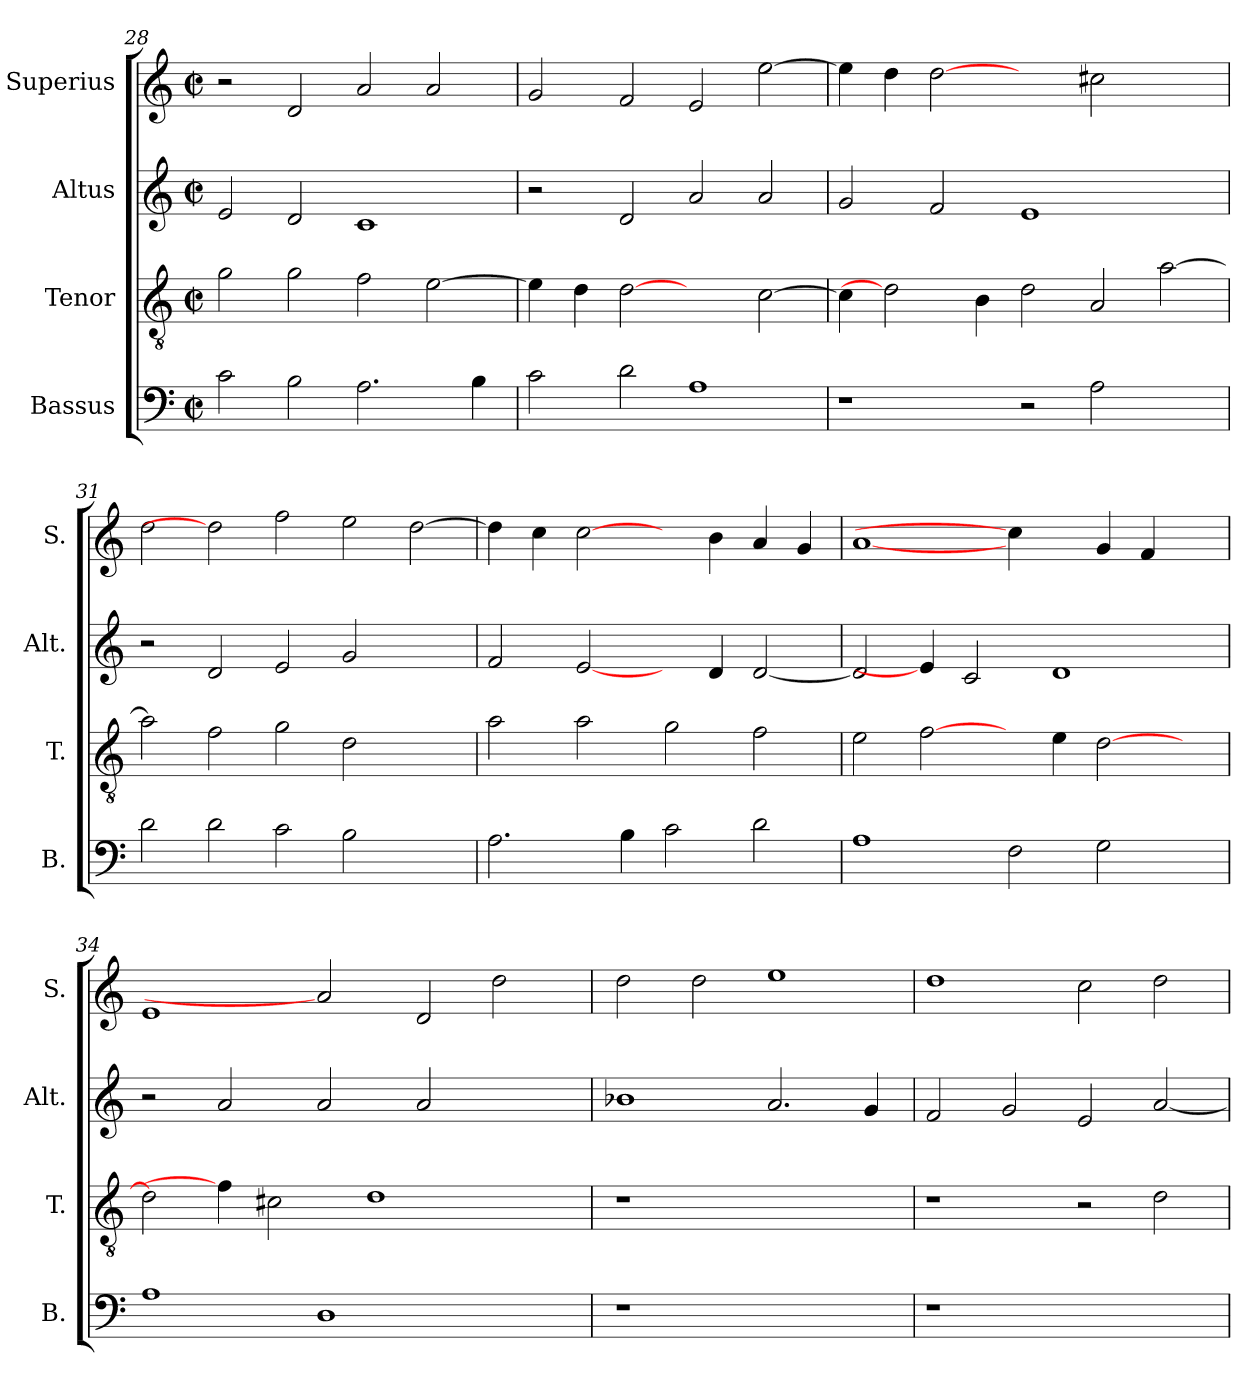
**kern	**kern	**kern	**kern
*part4	*part3	*part2	*part1
*staff4	*staff3	*staff2	*staff1
*I"Bassus	*I"Tenor	*I"Altus	*I"Superius
*I'B.	*I'T.	*I'Alt.	*I'S.
*clefF4	*clefGv2	*clefG2	*clefG2
*	*ITrd7c12	*	*
*k[]	*k[]	*k[]	*k[]
*C:	*C:	*C:	*C:
*M2/2	*M2/2	*M2/2	*M2/2
*met(c|)	*met(c|)	*met(c|)	*met(c|)
=28	=28	=28	=28
2ci\	2Gi\	2ei/	2r
2Bi\	2Gi\	2di/	2di/
2.Ai\	2Fi\	1ci	2ai/
.	[>2Ei\	.	2ai/
4Bi\	.	.	.
=29	=29	=29	=29
2ci\	4Ei\]	2r	2gi/
.	4Di\	.	.
2di\	[2Di	2di/	2fi/
1Ai	2ryy	2ai/	2ei/
.	[>2Ci\	2ai/	[>2eei\
=30	=30	=30	=30
1r	4Ci\]	2gi/	4eei\]
.	2Di]	.	4ddi\
.	.	2fi/	[2ddi
.	4BBi\	.	.
2r	2Di\	1ei	2ryy
2Ai\	2AAi/	.	2cc#Xi\
2ryy	[>2Ai\	2ryy	2ryy
!!LO:PB:g=z
=31	=31	=31	=31
2di\	2Ai\]	2r	2ddi\
2di\	2Fi\	2di/	2ddi]
2ci\	2Gi\	2ei/	2ffi\
2Bi\	2Di\	2gi/	2eei\
2ryy	2ryy	2ryy	[>2ddi\
=32	=32	=32	=32
2.Ai\	2Ai\	2fi/	4ddi\]
.	.	.	4cci\
.	2Ai\	[2ei/	[2cci\
4Bi\	.	.	.
2ci\	2Gi\	4ryy	4ryy
.	.	4di/	4bi\
2di\	2Fi\	[<2di/	4ai/
.	.	.	4gi/
=33	=33	=33	=33
1Ai	2Ei\	2di/]	[1ai
.	[2Fi\	4ei/]	.
.	.	2ci/	.
2Fi\	4ryy	.	4cci\]
.	4Ei\	1di	4ryy
2Gi\	[>2Di\	.	4gi/
.	.	.	4fi/
4ryy	4ryy	.	4ryy
=34	=34	=34	=34
1Ai	2Di\]	2r	1ei
.	4Fi\]	2ai/	.
.	2C#Xi\	.	.
1Di	.	2ai/	2ai]
.	1Di	.	.
.	.	2ai/	2di/
2ryy	.	2ryy	2ddi\
.	4ryy	.	.
=35	=35	=35	=35
!LO:N:vis=1	!LO:N:vis=1	!	!
1r	1r	1b-Xi	2ddi\
.	.	.	2ddi\
1ryy	1ryy	2.ai/	1eei
.	.	4gi/	.
!!LO:LB:g=z
=36	=36	=36	=36
!LO:N:vis=1	!	!	!
1r	1r	2fi/	1ddi
.	.	2gi/	.
1ryy	2r	2ei/	2cci\
.	2Di\	[<2ai/	2ddi\
=	=	=	=
*-	*-	*-	*-
